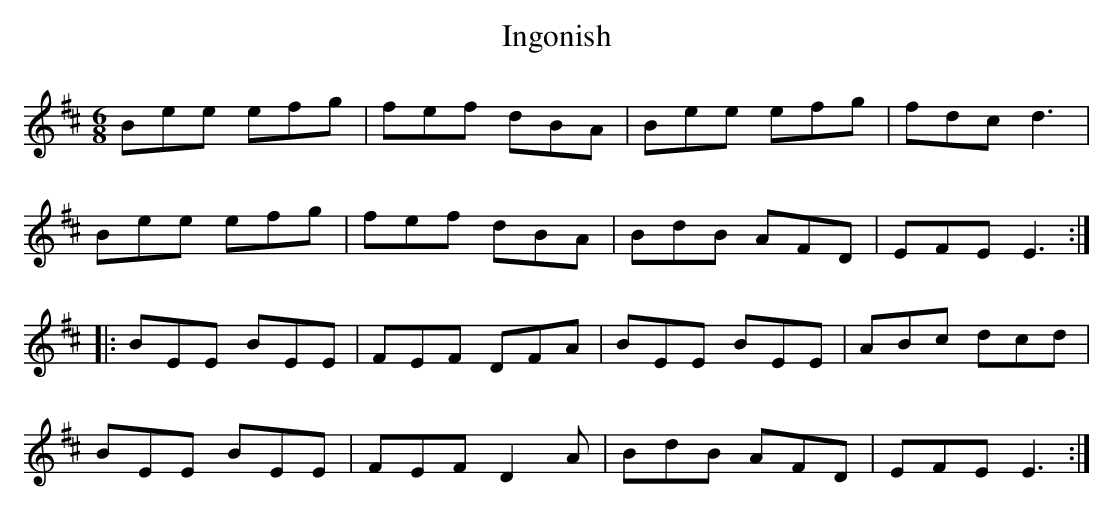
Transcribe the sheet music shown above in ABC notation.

X:1
T:Ingonish
M:6/8
L:1/8
K:Edor
Bee efg | fef dBA | Bee efg | fdc d3 |
Bee efg | fef dBA | BdB AFD | EFE E3 :|
|:BEE BEE | FEF DFA | BEE BEE | ABc dcd |
BEE BEE | FEF D2A | BdB AFD | EFE E3 :|
